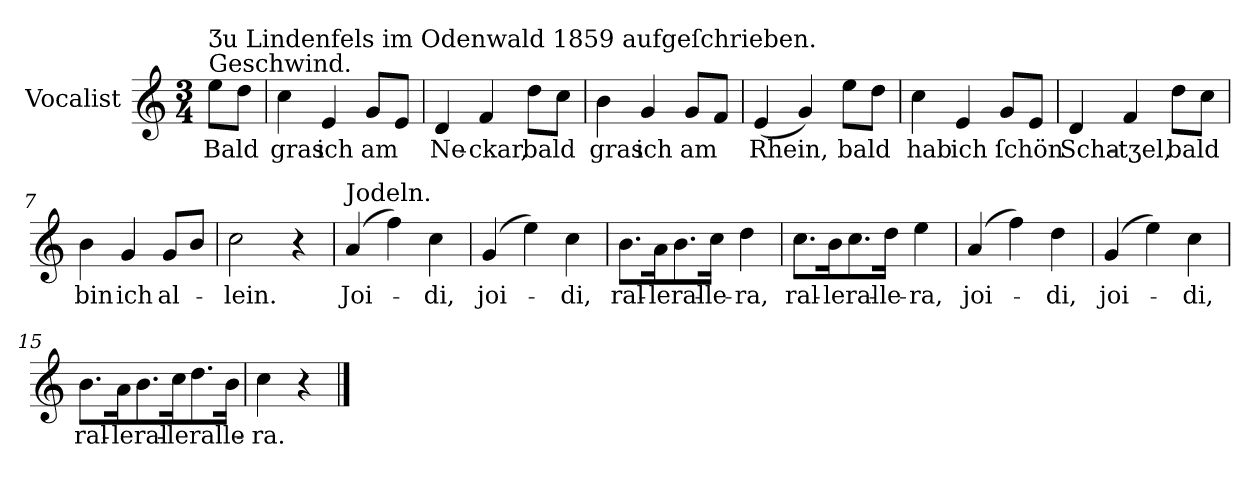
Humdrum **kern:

**kern	**text
*part1	*part1
*staff1	*staff1
*I"Vocalist	*
*k[]	*
*C:	*
*M3/4	*
=	=
!LO:TX:a:t=Geschwind.	!
!LO:TX:a:t=Ʒu Lindenfels im Odenwald 1859 aufgeſchrieben.	!
8eeL	Bald
8ddJ	.
=1	=1
4cc	gras
4e	ich
8gL	am
8eJ	.
=2	=2
4d	Ne-
4f	-ckar,
8ddL	bald
8ccJ	.
=3	=3
4b	gras
4g	ich
8gL	am
8fJ	.
=4	=4
(4e	Rhein,
4g)	.
8eeL	bald
8ddJ	.
=5	=5
4cc	hab
4e	ich
8gL	ſchön
8eJ	.
=6	=6
4d	Scha-
4f	-tʒel,
8ddL	bald
8ccJ	.
=7	=7
4b	bin
4g	ich
8gL	al-
8bJ	.
=8	=8
2cc	-lein.
4r	.
=9	=9
!LO:TX:a:t=Jodeln.	!
(4a	Joi-
4ff)	.
4cc	-di,
=10	=10
(4g	joi-
4ee)	.
4cc	-di,
=11	=11
8.bL	ral-
16aK	-leral-
8.b	.
16ccJk	-le-
4dd	-ra,
=12	=12
8.ccL	ral-
16bK	-leral-
8.cc	.
16ddJk	-le-
4ee	-ra,
=13	=13
(4a	joi-
4ff)	.
4dd	-di,
=14	=14
(4g	joi-
4ee)	.
4cc	-di,
=15	=15
8.bL	ral-
16aK	-leral-
8.b	.
16ccK	-leralle-
8.dd	.
16bJk	.
=16	=16
4cc	-ra.
4r	.
==	==
*-	*-
